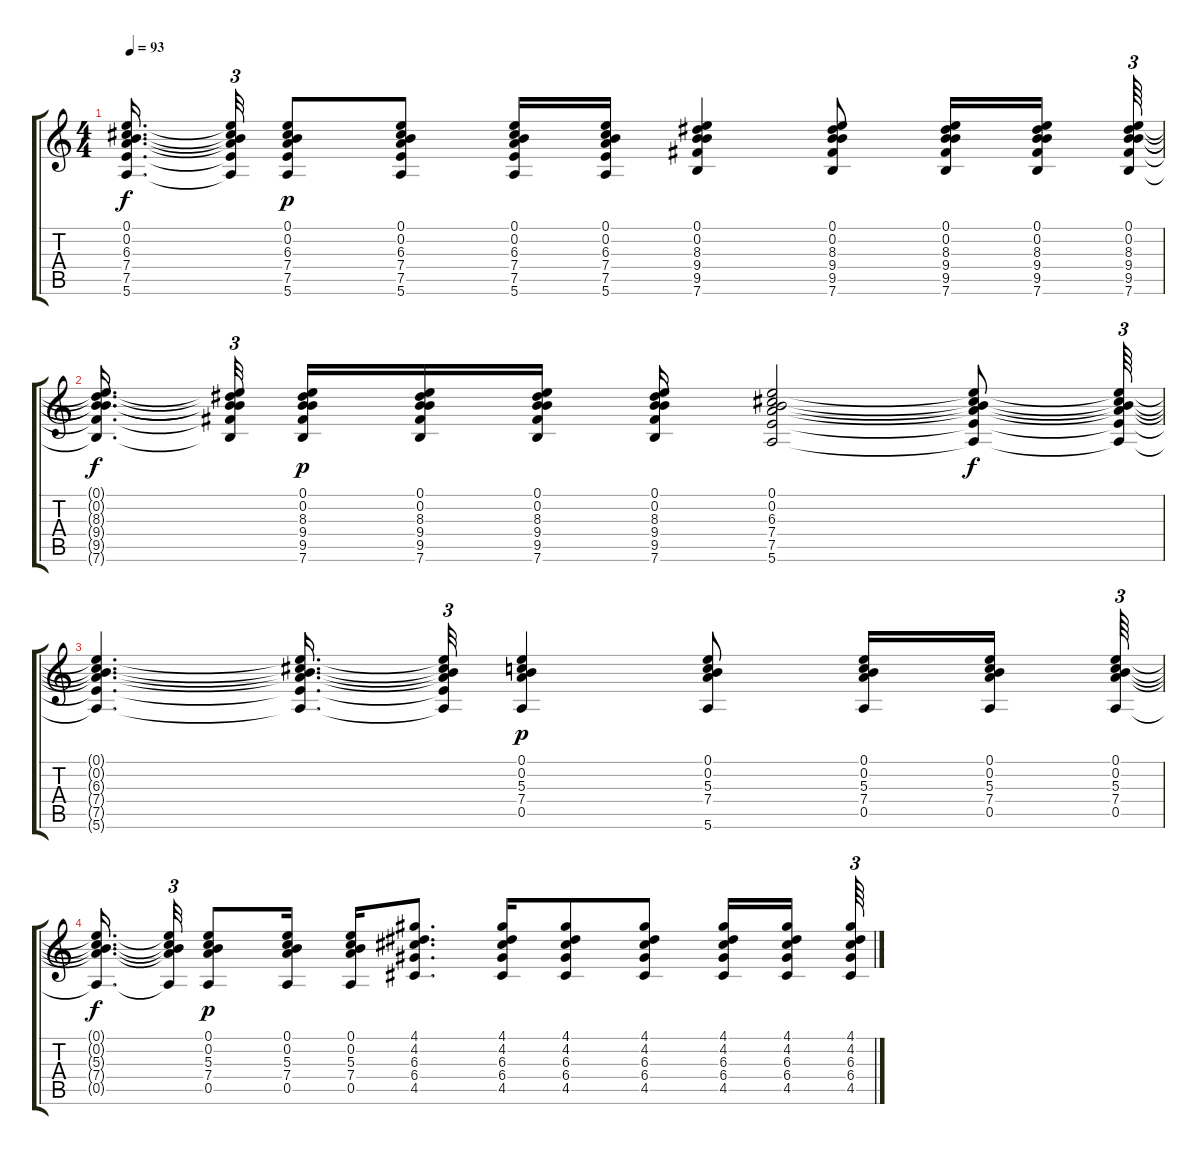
\track "" {instrument acousticguitarsteel}
\staff {score tabs}
\tuning (E4 B3 G3 D3 A2 E2) {hide}
\ts (4 4)
\tempo 93
\clef g2
\ks c
(0.1{t} 0.2{t} 6.3{t} 7.4{t} 7.5{t} 5.6{t}).16{d dy f beam splitsecondary} (0.1{t} 0.2{t} 6.3{t} 7.4{t} 7.5{t} 5.6{t}).32{tu (3 2)} (0.1 0.2 6.3 7.4 7.5 5.6).8{dy p} (0.1 0.2 6.3 7.4 7.5 5.6).8 (0.1 0.2 6.3 7.4 7.5 5.6).16 (0.1 0.2 6.3 7.4 7.5 5.6).16 (0.1 0.2 8.3 9.4 9.5 7.6).4 (0.1 0.2 8.3 9.4 9.5 7.6).8 (0.1 0.2 8.3 9.4 9.5 7.6).16 (0.1 0.2 8.3 9.4 9.5 7.6).16{beam splitsecondary} (0.1 0.2 8.3 9.4 9.5 7.6).64{tu (3 2)} |
(0.1{t} 0.2{t} 8.3{t} 9.4{t} 9.5{t} 7.6{t}).16{d dy f beam splitsecondary} (0.1{t} 0.2{t} 8.3{t} 9.4{t} 9.5{t} 7.6{t}).32{tu (3 2) beam splitsecondary} (0.1 0.2 8.3 9.4 9.5 7.6).16{dy p} (0.1 0.2 8.3 9.4 9.5 7.6).16 (0.1 0.2 8.3 9.4 9.5 7.6).16 (0.1 0.2 8.3 9.4 9.5 7.6).16 (0.1 0.2 6.3 7.4 7.5 5.6).2 (0.1{t} 0.2{t} 6.3{t} 7.4{t} 7.5{t} 5.6{t}).8{dy f} (0.1{t} 0.2{t} 6.3{t} 7.4{t} 7.5{t} 5.6{t}).64{tu (3 2)} |
(0.1{t} 0.2{t} 6.3{t} 7.4{t} 7.5{t} 5.6{t}).4{d} (0.1{t} 0.2{t} 6.3{t} 7.4{t} 7.5{t} 5.6{t}).16{d} (0.1{t} 0.2{t} 6.3{t} 7.4{t} 7.5{t} 5.6{t}).32{tu (3 2)} (0.1 0.2 5.3 7.4 0.5).4{dy p} (0.1 0.2 5.3 7.4 5.6).8 (0.1 0.2 5.3 7.4 0.5).16 (0.1 0.2 5.3 7.4 0.5).16{beam splitsecondary} (0.1 0.2 5.3 7.4 0.5).64{tu (3 2)} |
(0.1{t} 0.2{t} 5.3{t} 7.4{t} 0.5{t}).16{d dy f beam splitsecondary} (0.1{t} 0.2{t} 5.3{t} 7.4{t} 0.5{t}).32{tu (3 2)} (0.1 0.2 5.3 7.4 0.5).8{dy p} (0.1 0.2 5.3 7.4 0.5).16 (0.1 0.2 5.3 7.4 0.5).16 (4.1 4.2 6.3 6.4 4.5).8{d} (4.1 4.2 6.3 6.4 4.5).16 (4.1 4.2 6.3 6.4 4.5).8 (4.1 4.2 6.3 6.4 4.5).8 (4.1 4.2 6.3 6.4 4.5).16 (4.1 4.2 6.3 6.4 4.5).16{beam splitsecondary} (4.1 4.2 6.3 6.4 4.5).64{tu (3 2)}
